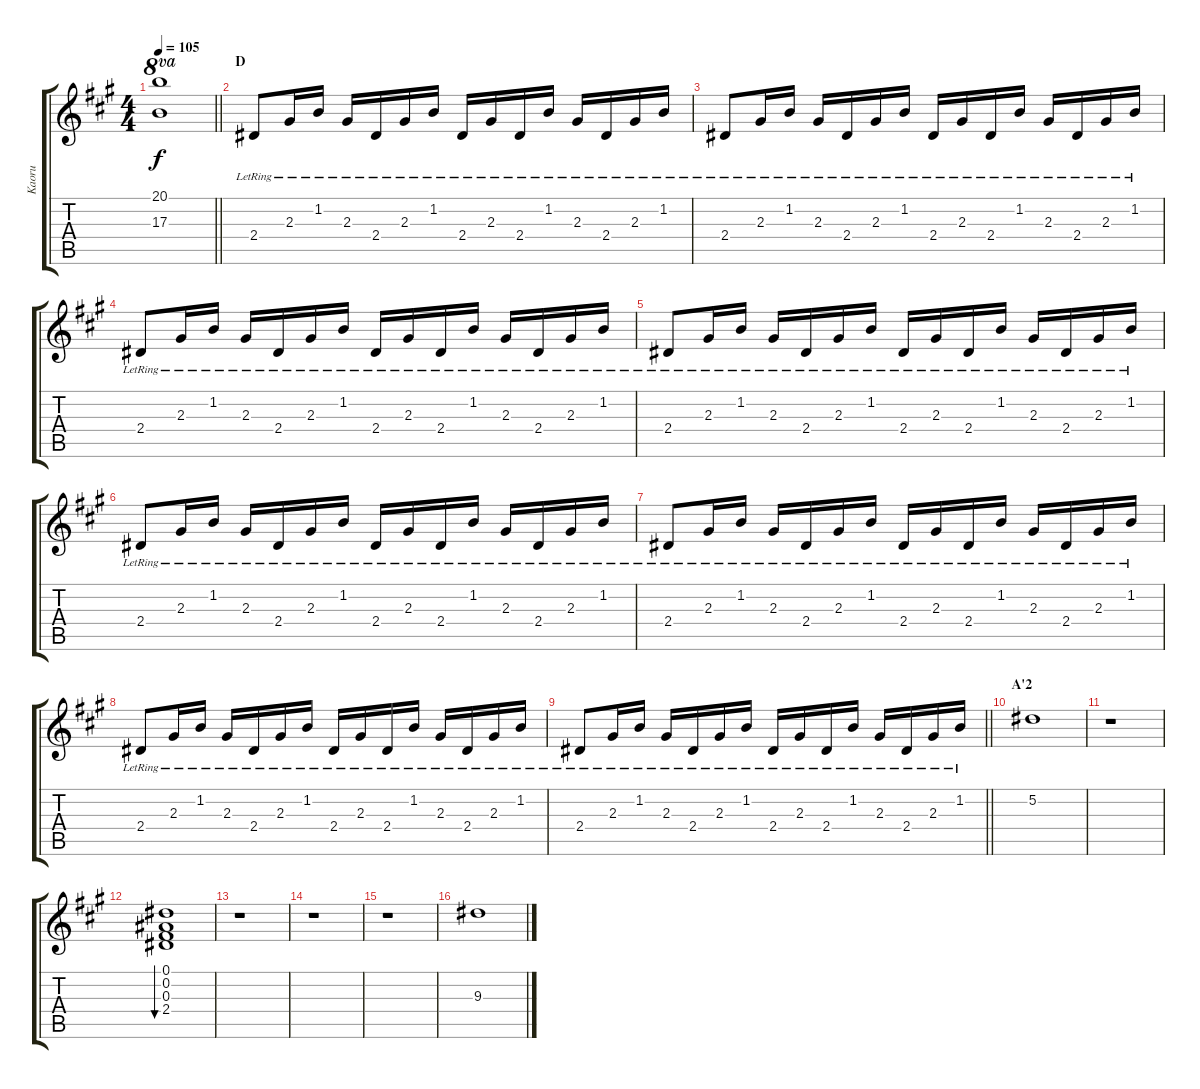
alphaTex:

\track ("Kaoru" "Kaoru") {instrument acousticguitarsteel}
\staff {score tabs}
\tuning (Eb4 Bb3 Gb3 Db3 Ab2 Db2) {hide}
\ts (4 4)
\tempo 105
\clef g2
\barLineRight lightlight
\ks f#minor
(20.1 17.3).1{ot 8va dy f} |
\section ("" "D")
2.4{lr}.8 2.3{lr}.16 1.2{lr}.16 2.3{lr}.16 2.4{lr}.16 2.3{lr}.16 1.2{lr}.16 2.4{lr}.16 2.3{lr}.16 2.4{lr}.16 1.2{lr}.16 2.3{lr}.16 2.4{lr}.16 2.3{lr}.16 1.2{lr}.16 |
2.4{lr}.8 2.3{lr}.16 1.2{lr}.16 2.3{lr}.16 2.4{lr}.16 2.3{lr}.16 1.2{lr}.16 2.4{lr}.16 2.3{lr}.16 2.4{lr}.16 1.2{lr}.16 2.3{lr}.16 2.4{lr}.16 2.3{lr}.16 1.2{lr}.16 |
2.4{lr}.8 2.3{lr}.16 1.2{lr}.16 2.3{lr}.16 2.4{lr}.16 2.3{lr}.16 1.2{lr}.16 2.4{lr}.16 2.3{lr}.16 2.4{lr}.16 1.2{lr}.16 2.3{lr}.16 2.4{lr}.16 2.3{lr}.16 1.2{lr}.16 |
2.4{lr}.8 2.3{lr}.16 1.2{lr}.16 2.3{lr}.16 2.4{lr}.16 2.3{lr}.16 1.2{lr}.16 2.4{lr}.16 2.3{lr}.16 2.4{lr}.16 1.2{lr}.16 2.3{lr}.16 2.4{lr}.16 2.3{lr}.16 1.2{lr}.16 |
2.4{lr}.8 2.3{lr}.16 1.2{lr}.16 2.3{lr}.16 2.4{lr}.16 2.3{lr}.16 1.2{lr}.16 2.4{lr}.16 2.3{lr}.16 2.4{lr}.16 1.2{lr}.16 2.3{lr}.16 2.4{lr}.16 2.3{lr}.16 1.2{lr}.16 |
2.4{lr}.8 2.3{lr}.16 1.2{lr}.16 2.3{lr}.16 2.4{lr}.16 2.3{lr}.16 1.2{lr}.16 2.4{lr}.16 2.3{lr}.16 2.4{lr}.16 1.2{lr}.16 2.3{lr}.16 2.4{lr}.16 2.3{lr}.16 1.2{lr}.16 |
2.4{lr}.8 2.3{lr}.16 1.2{lr}.16 2.3{lr}.16 2.4{lr}.16 2.3{lr}.16 1.2{lr}.16 2.4{lr}.16 2.3{lr}.16 2.4{lr}.16 1.2{lr}.16 2.3{lr}.16 2.4{lr}.16 2.3{lr}.16 1.2{lr}.16 |
\barLineRight lightlight
2.4{lr}.8 2.3{lr}.16 1.2{lr}.16 2.3{lr}.16 2.4{lr}.16 2.3{lr}.16 1.2{lr}.16 2.4{lr}.16 2.3{lr}.16 2.4{lr}.16 1.2{lr}.16 2.3{lr}.16 2.4{lr}.16 2.3{lr}.16 1.2{lr}.16 |
\section ("" "A'2")
5.2.1 |
r.1 |
(0.1 0.2 0.3 2.4).1{bu 240} |
r.1 |
r.1 |
r.1 |
9.3.1
